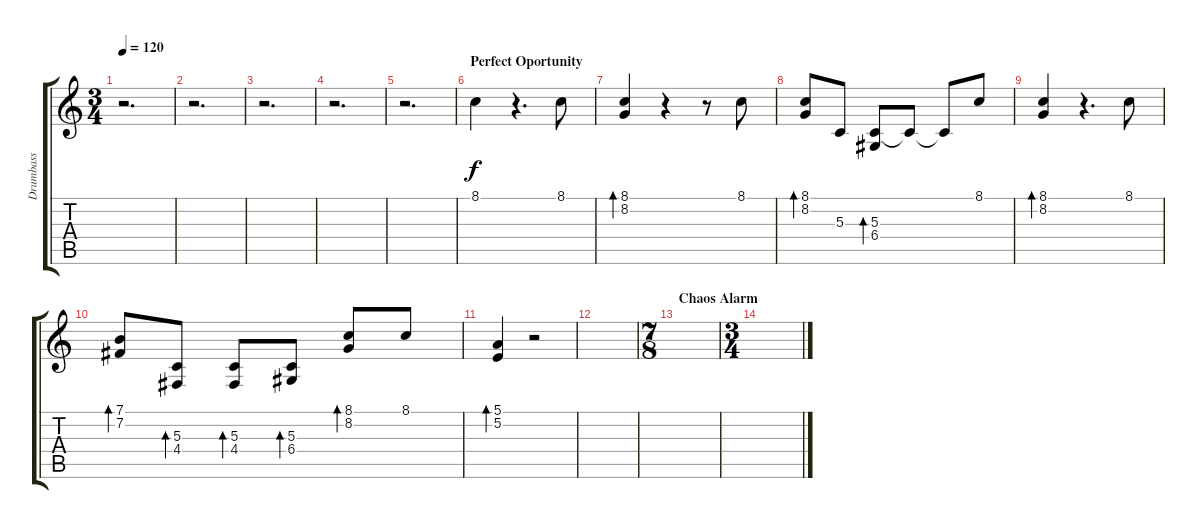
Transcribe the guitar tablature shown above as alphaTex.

\track ("Drumbass" "Drumbass") {instrument taikodrum}
\staff {score tabs}
\tuning (E4 B3 G3 D3 A2 E2) {hide}
\ts (3 4)
\tempo 120
\clef g2
\ks c
r.2{d dy f} |
r.2{d} |
r.2{d} |
r.2{d} |
r.2{d} |
\section ("" "Perfect Oportunity")
8.1.4 r.4{d} 8.1.8 |
(8.1 8.2).4{bd 120} r.4 r.8 8.1.8 |
(8.1 8.2).8{bd 60} 5.3.8 (5.3 6.4).8{bd 60} 5.3{t}.8 5.3{t}.8 8.1.8 |
(8.1 8.2).4{bd 60} r.4{d} 8.1.8 |
(7.1 7.2).8{bd 60} (5.3 4.4).8{bd 60} (5.3 4.4).8{bd 60} (5.3 6.4).8{bd 60} (8.1 8.2).8{bd 60} 8.1.8 |
(5.1 5.2).4{bd 60} r.2 |
|
\ts (7 8)
\section ("" "Chaos Alarm")
|
\ts (3 4)
